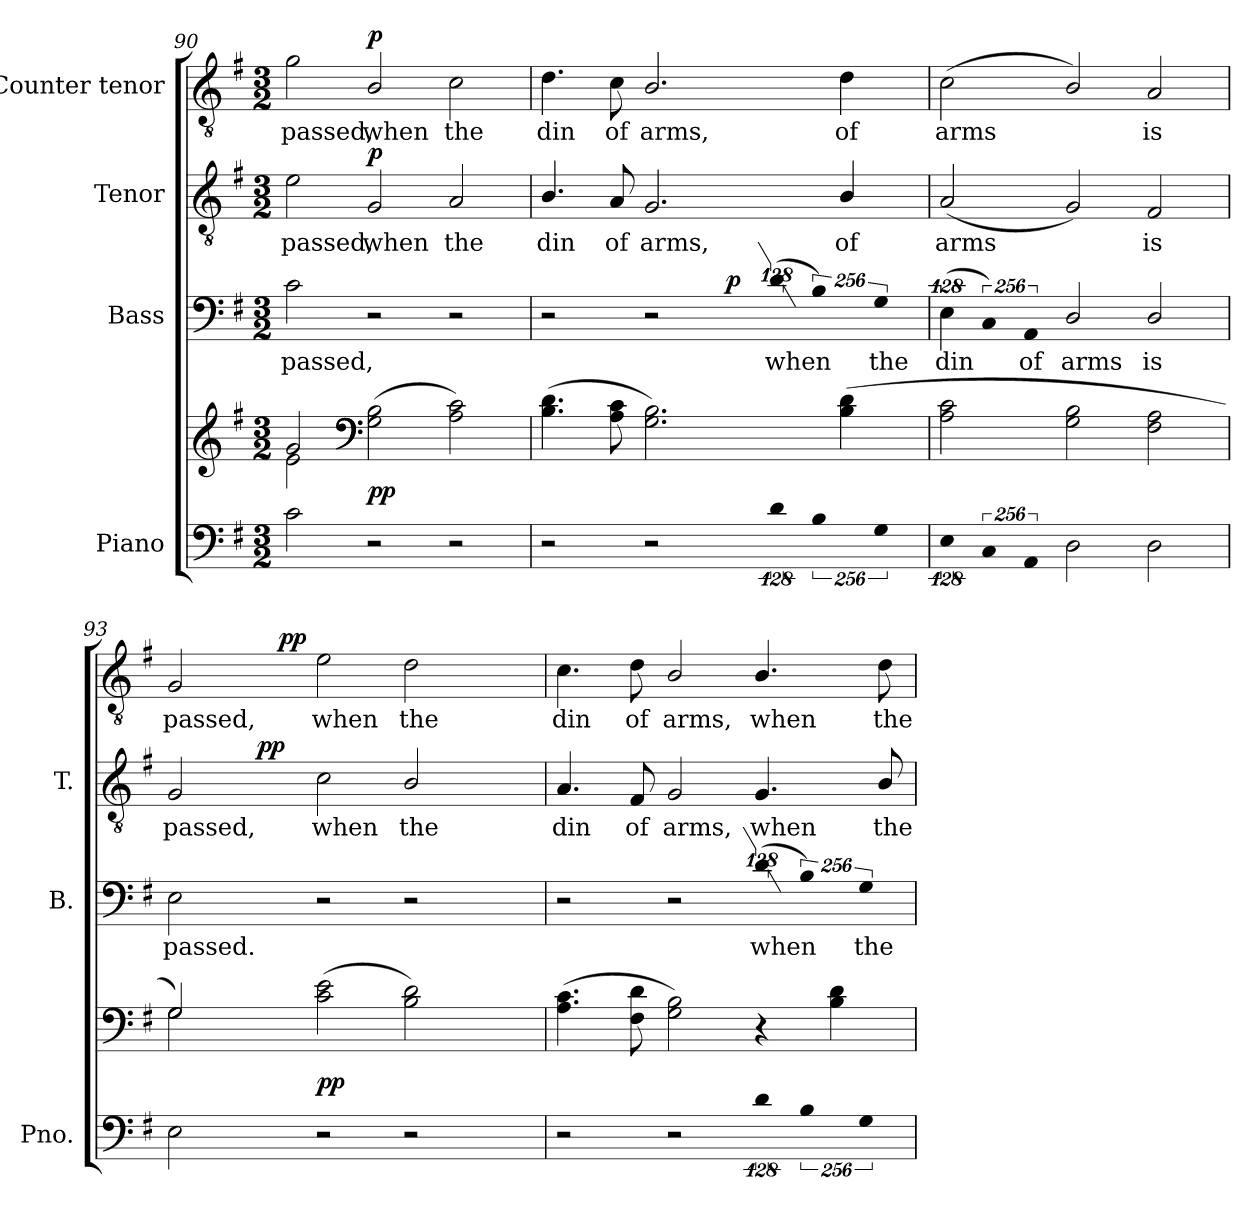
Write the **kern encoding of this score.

**kern	**kern	**dynam	**kern	**text	**dynam	**kern	**text	**dynam	**kern	**text	**dynam
*part4	*part4	*part4	*part3	*part3	*part3	*part2	*part2	*part2	*part1	*part1	*part1
*staff5	*staff4	*staff4/5	*staff3	*staff3	*staff3	*staff2	*staff2	*staff2	*staff1	*staff1	*staff1
*I"Piano	*	*	*I"Bass	*	*	*I"Tenor	*	*	*I"Counter tenor	*	*
*I'Pno.	*	*	*I'B.	*	*	*I'T.	*	*	*	*	*
*clefF4	*clefG2	*	*clefF4	*	*	*clefGv2	*	*	*clefGv2	*	*
*	*	*	*	*	*	*ITrd7c12	*	*	*ITrd7c12	*	*
*k[f#]	*k[f#]	*	*k[f#]	*	*	*k[f#]	*	*	*k[f#]	*	*
*G:	*G:	*	*G:	*	*	*G:	*	*	*G:	*	*
*M3/2	*M3/2	*	*M3/2	*	*	*M3/2	*	*	*M3/2	*	*
=90	=90	=90	=90	=90	=90	=90	=90	=90	=90	=90	=90
*	*^	*	*	*	*	*	*	*	*	*	*
!	!	!	!	!	!LO:LY:b:color=#000000	!	!	!	!	!	!	!
!	!	!	!	!	!	!	!	!LO:LY:b:color=#000000	!	!	!	!
!	!	!	!	!	!	!	!	!	!	!	!LO:LY:b:color=#000000	!
2ci\	2gi/	2ei\	.	2ci\	passed,	.	2Ei\	passed,	.	2Gi\	passed,	.
*	*clefF4	*	*	*	*	*	*	*	*	*	*	*
!	!	!	!	!	!	!	!	!LO:LY:b:color=#000000	!	!	!	!
!	!	!	!	!	!	!	!	!	!	!	!LO:LY:b:color=#000000	!
2r	(2Gi\ 2Bi	1ryy	pp	2r	.	.	2GGi/	when	p	2BBi/	when	p
!	!	!	!	!	!	!	!	!LO:LY:b:color=#000000	!	!	!	!
!	!	!	!	!	!	!	!	!	!	!	!LO:LY:b:color=#000000	!
2r	2Ai\ 2ci)	.	.	2r	.	.	2AAi/	the	.	2Ci\	the	.
*	*v	*v	*	*	*	*	*	*	*	*	*	*
=91	=91	=91	=91	=91	=91	=91	=91	=91	=91	=91	=91
!	!	!	!	!	!	!	!LO:LY:b:color=#000000	!	!	!	!
!	!	!	!	!	!	!	!	!	!	!LO:LY:b:color=#000000	!
*	*	*	*^	*	*	*	*	*	*	*	*
2r	(4.Bi\ 4.di	.	2r	2ryy	.	.	4.BBi/	din	.	4.Di\	din	.
!	!	!	!	!	!	!	!	!LO:LY:b:color=#000000	!	!	!	!
!	!	!	!	!	!	!	!	!	!	!	!LO:LY:b:color=#000000	!
.	8Ai\ 8ci	.	.	.	.	.	8AAi/	of	.	8Ci\	of	.
!	!	!	!	!	!	!	!	!LO:LY:b:color=#000000	!	!	!	!
!	!	!	!	!	!	!	!	!	!	!	!LO:LY:b:color=#000000	!
2r	2.Gi\ 2.Bi)	.	2r	4ryy	.	.	2.GGi/	arms,	.	2.BBi/	arms,	.
.	.	.	.	16ryy	.	.	.	.	.	.	.	.
.	.	.	.	256ryy	.	.	.	.	.	.	.	.
.	.	.	.	2ryy	.	p	.	.	.	.	.	.
!LO:N:vis=4	!	!	!LO:N:vis=4	!	!	!	!	!	!	!	!	!
!	!	!	!	!	!LO:LY:b:color=#000000	!	!	!	!	!	!	!
512%85di\	.	.	(512%85di\	.	when	.	.	.	.	.	.	.
!LO:N:vis=4	!	!	!LO:N:vis=4	!	!	!	!	!	!	!	!	!
1024%171Bi\	.	.	1024%171Bi\)	.	.	.	.	.	.	.	.	.
!	!	!	!	!	!	!	!	!LO:LY:b:color=#000000	!	!	!	!
!	!	!	!	!	!	!	!	!	!	!	!LO:LY:b:color=#000000	!
.	(4Bi\ 4di	.	.	.	.	.	4BBi/	of	.	4Di\	of	.
.	.	.	.	8ryy	.	.	.	.	.	.	.	.
!LO:N:vis=4	!	!	!LO:N:vis=4	!	!	!	!	!	!	!	!	!
!	!	!	!	!	!LO:LY:b:color=#000000	!	!	!	!	!	!	!
1024%171Gi\	.	.	1024%171Gi\	.	the	.	.	.	.	.	.	.
.	.	.	.	32...ryy	.	.	.	.	.	.	.	.
!!LO:LB:g=z
=92	=92	=92	=92	=92	=92	=92	=92	=92	=92	=92	=92	=92
!LO:N:vis=4	!	!	!LO:N:vis=4	!	!	!	!	!	!	!	!	!
*	*	*	*v	*v	*	*	*	*	*	*	*	*
*	*	*	*^	*	*	*	*	*	*	*	*
!	!	!	!	!	!LO:LY:b:color=#000000	!	!	!	!	!	!	!
*	*	*	*v	*v	*	*	*	*	*	*	*	*
*	*	*	*^	*	*	*	*	*	*	*	*
!	!	!	!	!	!	!	!	!LO:LY:b:color=#000000	!	!	!	!
*	*	*	*v	*v	*	*	*	*	*	*	*	*
*	*	*	*^	*	*	*	*	*	*	*	*
!	!	!	!	!	!	!	!	!	!	!	!LO:LY:b:color=#000000	!
*	*	*	*v	*v	*	*	*	*	*	*	*	*
512%85Ei\	2Ai\ 2ci	.	(512%85Ei\	din	.	(2AAi/	arms	.	(2Ci\	arms	.
!LO:N:vis=4	!	!	!LO:N:vis=4	!	!	!	!	!	!	!	!
1024%171Ci/	.	.	1024%171Ci/)	.	.	.	.	.	.	.	.
!LO:N:vis=4	!	!	!LO:N:vis=4	!	!	!	!	!	!	!	!
!	!	!	!	!LO:LY:b:color=#000000	!	!	!	!	!	!	!
1024%171AAi/	.	.	1024%171AAi/	of	.	.	.	.	.	.	.
!	!	!	!	!LO:LY:b:color=#000000	!	!	!	!	!	!	!
2Di\	2Gi\ 2Bi	.	2Di/	arms	.	2GGi/)	.	.	2BBi/)	.	.
!	!	!	!	!LO:LY:b:color=#000000	!	!	!	!	!	!	!
!	!	!	!	!	!	!	!LO:LY:b:color=#000000	!	!	!	!
!	!	!	!	!	!	!	!	!	!	!LO:LY:b:color=#000000	!
2Di\	2F#i\ 2Ai	.	2Di/	is	.	2FF#i/	is	.	2AAi/	is	.
=93	=93	=93	=93	=93	=93	=93	=93	=93	=93	=93	=93
*	*^	*	*	*	*	*	*	*	*	*	*
!	!	!	!	!	!LO:LY:b:color=#000000	!	!	!	!	!	!	!
!	!	!	!	!	!	!	!	!LO:LY:b:color=#000000	!	!	!	!
!	!	!	!	!	!	!	!	!	!	!	!LO:LY:b:color=#000000	!
*	*	*	*	*	*	*	*^	*	*	*^	*	*
2Ei\	2Gi/)	2Gi\	.	2Ei\	passed.	.	2GGi/	4ryy	passed,	.	2GGi/	4ryy	passed,	.
.	.	.	.	.	.	.	.	16ryy	.	.	.	16ryy	.	.
.	.	.	.	.	.	.	.	128ryy	.	.	.	32...ryy	.	.
.	.	.	.	.	.	.	.	1ryy	.	pp	.	.	.	.
.	.	.	.	.	.	.	.	.	.	.	.	1ryy	.	pp
!	!	!	!	!	!	!	!	!	!LO:LY:b:color=#000000	!	!	!	!	!
!	!	!	!	!	!	!	!	!	!	!	!	!	!LO:LY:b:color=#000000	!
2r	(2ci\ 2ei	2ryy	pp	2r	.	.	2Ci\	.	when	.	2Ei\	.	when	.
!	!	!	!	!	!	!	!	!	!LO:LY:b:color=#000000	!	!	!	!	!
!	!	!	!	!	!	!	!	!	!	!	!	!	!LO:LY:b:color=#000000	!
2r	2Bi\ 2di)	2ryy	.	2r	.	.	2BBi/	.	the	.	2Di\	.	the	.
.	.	.	.	.	.	.	.	8ryy	.	.	.	.	.	.
.	.	.	.	.	.	.	.	.	.	.	.	8ryy	.	.
.	.	.	.	.	.	.	.	32..ryy	.	.	.	.	.	.
.	.	.	.	.	.	.	.	.	.	.	.	256ryy	.	.
*	*	*	*	*	*	*	*v	*v	*	*	*	*	*	*
*	*v	*v	*	*	*	*	*	*	*	*v	*v	*	*
=94	=94	=94	=94	=94	=94	=94	=94	=94	=94	=94	=94
*	*^	*	*	*	*	*^	*	*	*^	*	*
!	!	!	!	!	!	!	!	!	!LO:LY:b:color=#000000	!	!	!	!	!
*	*	*	*	*	*	*	*v	*v	*	*	*	*	*	*
*	*v	*v	*	*	*	*	*	*	*	*v	*v	*	*
*	*^	*	*	*	*	*^	*	*	*^	*	*
!	!	!	!	!	!	!	!	!	!	!	!	!	!LO:LY:b:color=#000000	!
*	*	*	*	*	*	*	*v	*v	*	*	*	*	*	*
*	*v	*v	*	*	*	*	*	*	*	*v	*v	*	*
2r	(4.Ai\ 4.ci	.	2r	.	.	4.AAi/	din	.	4.Ci\	din	.
!	!	!	!	!	!	!	!LO:LY:b:color=#000000	!	!	!	!
!	!	!	!	!	!	!	!	!	!	!LO:LY:b:color=#000000	!
.	8F#i\ 8di	.	.	.	.	8FF#i/	of	.	8Di\	of	.
!	!	!	!	!	!	!	!LO:LY:b:color=#000000	!	!	!	!
!	!	!	!	!	!	!	!	!	!	!LO:LY:b:color=#000000	!
2r	2Gi\ 2Bi)	.	2r	.	.	2GGi/	arms,	.	2BBi/	arms,	.
!LO:N:vis=4	!	!	!LO:N:vis=4	!	!	!	!	!	!	!	!
!	!	!	!	!LO:LY:b:color=#000000	!	!	!	!	!	!	!
!	!	!	!	!	!	!	!LO:LY:b:color=#000000	!	!	!	!
!	!	!	!	!	!	!	!	!	!	!LO:LY:b:color=#000000	!
512%85di\	4r	.	(512%85di\	when	.	4.GGi/	when	.	4.BBi/	when	.
!LO:N:vis=4	!	!	!LO:N:vis=4	!	!	!	!	!	!	!	!
1024%171Bi\	.	.	1024%171Bi\)	.	.	.	.	.	.	.	.
.	4Bi\ 4di	.	.	.	.	.	.	.	.	.	.
!LO:N:vis=4	!	!	!LO:N:vis=4	!	!	!	!	!	!	!	!
!	!	!	!	!LO:LY:b:color=#000000	!	!	!	!	!	!	!
1024%171Gi\	.	.	1024%171Gi\	the	.	.	.	.	.	.	.
!	!	!	!	!	!	!	!LO:LY:b:color=#000000	!	!	!	!
!	!	!	!	!	!	!	!	!	!	!LO:LY:b:color=#000000	!
.	.	.	.	.	.	8BBi/	the	.	8Di\	the	.
=	=	=	=	=	=	=	=	=	=	=	=
*-	*-	*-	*-	*-	*-	*-	*-	*-	*-	*-	*-
